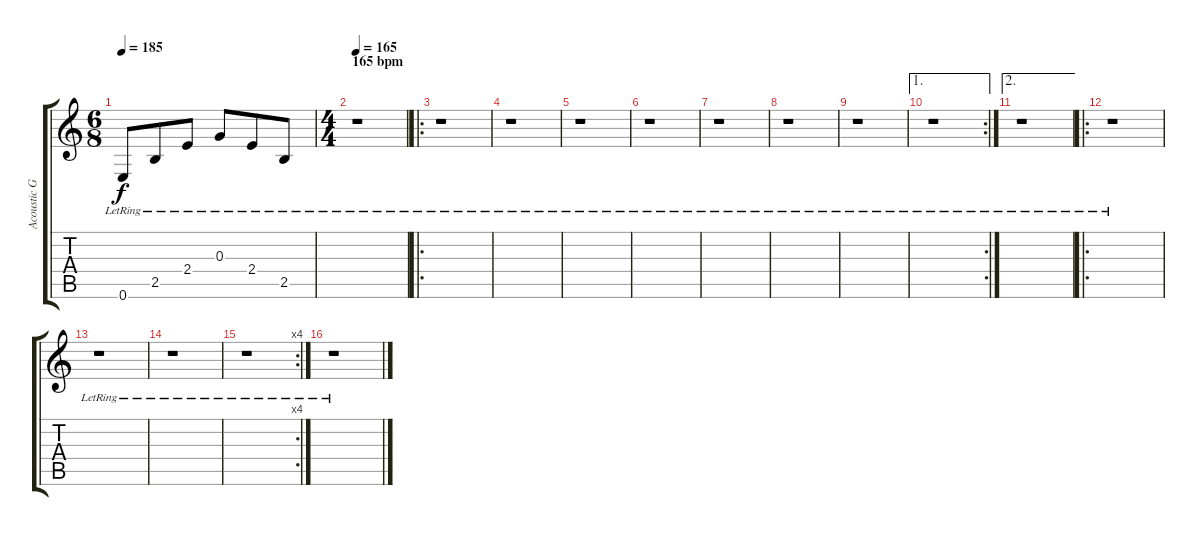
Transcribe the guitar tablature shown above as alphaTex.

\track ("Acoustic Guitar" "Acoustic G") {instrument acousticguitarnylon}
\staff {score tabs}
\tuning (E4 B3 G3 D3 A2 E2) {hide}
\ts (6 8)
\tempo 185
\clef g2
\ks c
0.6{lr}.8{dy f} 2.5{lr}.8 2.4{lr}.8 0.3{lr}.8 2.4{lr}.8 2.5{lr}.8 |
\ts (4 4)
\section ("" "165 bpm")
\tempo 165
r.1 |
\ro
r.1 |
r.1 |
r.1 |
r.1 |
r.1 |
r.1 |
r.1 |
\ae 1
\rc 2
r.1 |
\ae 2
r.1 |
\ro
r.1 |
r.1 |
r.1 |
\rc 4
r.1 |
r.1
